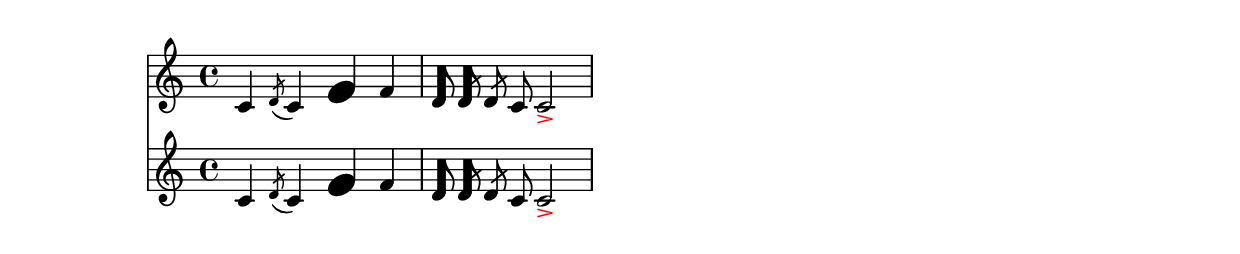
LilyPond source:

\version "2.17.6"

\header {
  texidoc = "The @code{\\quoteDuring} command shall also quote correctly all
  @code{\\override}, @code{\\once \\override}, @code{\\revert}, @code{\\set},
  @code{\\unset} and @code{\\tweak} events. The first line contains the
  original music, the second line quotes the whole music and should look
  identical.

  By default, not all events are quoted. By setting the quoted event types to
  @code{'(StreamEvent)}, everything should be quoted."
}

mus = \relative c' {
  % Acciaccaturas contain a slur and  \override Flag.stroke-style
  % Thus, we're checking \override here
  c4 \acciaccatura d8 c4
  % Checking \set and \unset
  \set fontSize = #6 f
  \unset fontSize f |

  \set autoBeaming = ##f
  % Checking \once \override
  \once \override Stem.thickness = #8.0 d8
  % Checking two overrides
  \override Stem.thickness = #8.0 \override Flag.stroke-style = "grace"
  d8
  % reverting one of them
  \revert Stem.thickness d8
  % and the other
  \revert Flag.stroke-style c8

  % checking tweaks
  c2-\tweak color #red ->
}
\addQuote "music" \mus

\layout {
  \context {
    \Score
    quotedEventTypes = #'(StreamEvent)
  }
}

\score
{ <<
  \new Staff \mus
  \new Voice { \quoteDuring #"music" s1*2 }
>> }
